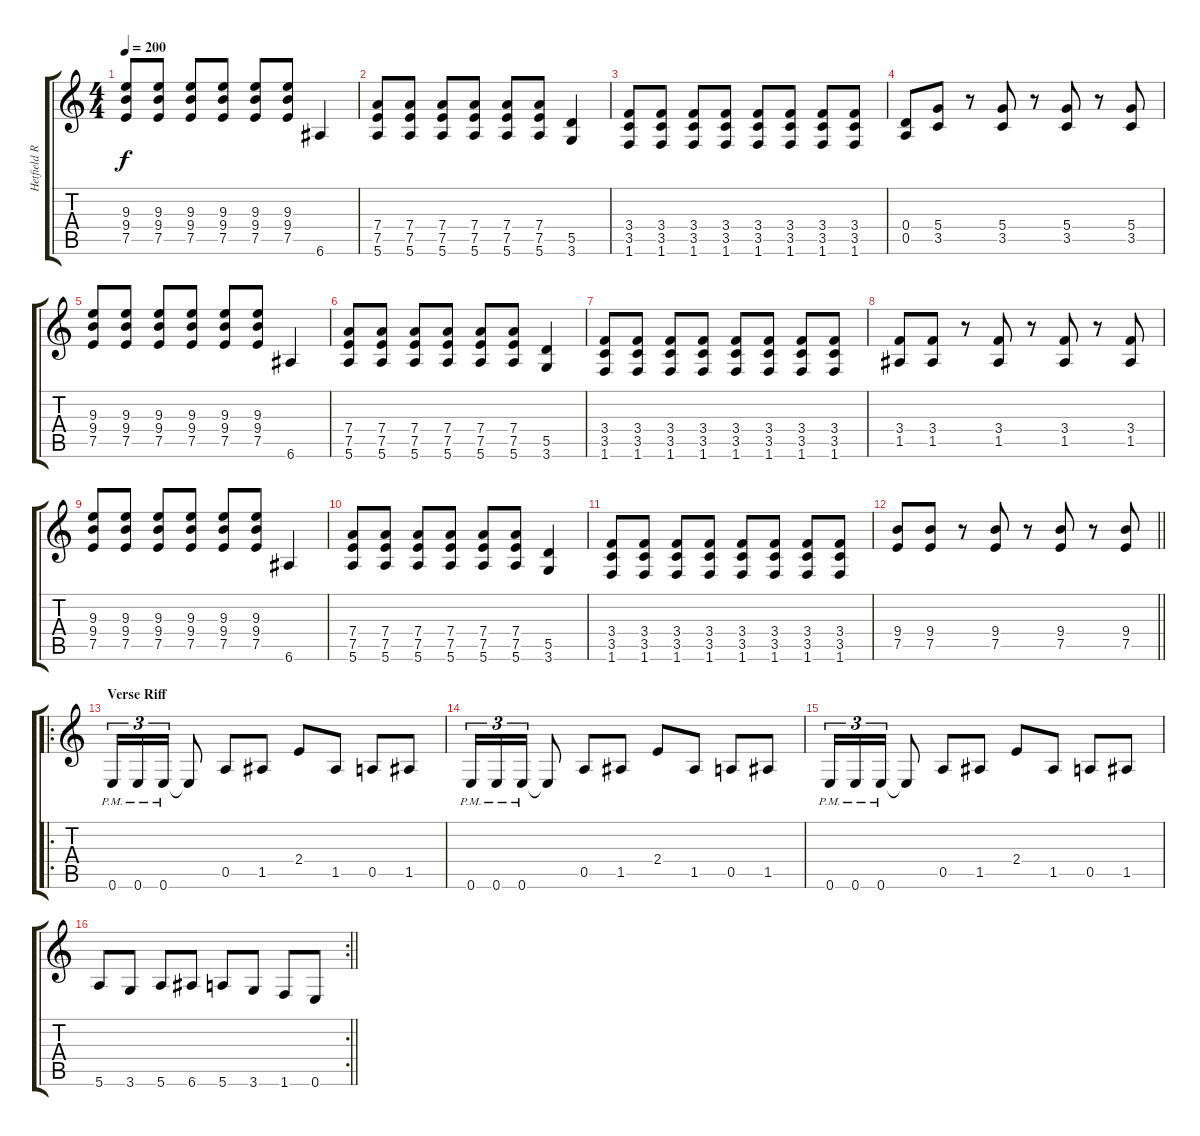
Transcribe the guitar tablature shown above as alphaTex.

\track ("Hetfield Rythem" "Hetfield R") {instrument distortionguitar}
\staff {score tabs}
\tuning (E4 B3 G3 D3 A2 E2) {hide}
\ts (4 4)
\tempo 200
\clef g2
\ks c
(9.3 9.4 7.5).8{dy f} (9.3 9.4 7.5).8 (9.3 9.4 7.5).8 (9.3 9.4 7.5).8 (9.3 9.4 7.5).8 (9.3 9.4 7.5).8 6.6.4 |
(7.4 7.5 5.6).8 (7.4 7.5 5.6).8 (7.4 7.5 5.6).8 (7.4 7.5 5.6).8 (7.4 7.5 5.6).8 (7.4 7.5 5.6).8 (5.5 3.6).4 |
(3.4 3.5 1.6).8 (3.4 3.5 1.6).8 (3.4 3.5 1.6).8 (3.4 3.5 1.6).8 (3.4 3.5 1.6).8 (3.4 3.5 1.6).8 (3.4 3.5 1.6).8 (3.4 3.5 1.6).8 |
(0.4 0.5).8 (5.4 3.5).8 r.8 (5.4 3.5).8 r.8 (5.4 3.5).8 r.8 (5.4 3.5).8 |
(9.3 9.4 7.5).8 (9.3 9.4 7.5).8 (9.3 9.4 7.5).8 (9.3 9.4 7.5).8 (9.3 9.4 7.5).8 (9.3 9.4 7.5).8 6.6.4 |
(7.4 7.5 5.6).8 (7.4 7.5 5.6).8 (7.4 7.5 5.6).8 (7.4 7.5 5.6).8 (7.4 7.5 5.6).8 (7.4 7.5 5.6).8 (5.5 3.6).4 |
(3.4 3.5 1.6).8 (3.4 3.5 1.6).8 (3.4 3.5 1.6).8 (3.4 3.5 1.6).8 (3.4 3.5 1.6).8 (3.4 3.5 1.6).8 (3.4 3.5 1.6).8 (3.4 3.5 1.6).8 |
(3.4 1.5).8 (3.4 1.5).8 r.8 (3.4 1.5).8 r.8 (3.4 1.5).8 r.8 (3.4 1.5).8 |
(9.3 9.4 7.5).8 (9.3 9.4 7.5).8 (9.3 9.4 7.5).8 (9.3 9.4 7.5).8 (9.3 9.4 7.5).8 (9.3 9.4 7.5).8 6.6.4 |
(7.4 7.5 5.6).8 (7.4 7.5 5.6).8 (7.4 7.5 5.6).8 (7.4 7.5 5.6).8 (7.4 7.5 5.6).8 (7.4 7.5 5.6).8 (5.5 3.6).4 |
(3.4 3.5 1.6).8 (3.4 3.5 1.6).8 (3.4 3.5 1.6).8 (3.4 3.5 1.6).8 (3.4 3.5 1.6).8 (3.4 3.5 1.6).8 (3.4 3.5 1.6).8 (3.4 3.5 1.6).8 |
\barLineRight lightlight
(9.4 7.5).8 (9.4 7.5).8 r.8 (9.4 7.5).8 r.8 (9.4 7.5).8 r.8 (9.4 7.5).8 |
\ro
\section ("" "Verse Riff")
0.6{pm}.16{tu (3 2)} 0.6{pm}.16{tu (3 2)} 0.6{pm}.16{tu (3 2)} 0.6{t}.8 0.5.8 1.5.8 2.4.8 1.5.8 0.5.8 1.5.8 |
0.6{pm}.16{tu (3 2)} 0.6{pm}.16{tu (3 2)} 0.6{pm}.16{tu (3 2)} 0.6{t}.8 0.5.8 1.5.8 2.4.8 1.5.8 0.5.8 1.5.8 |
0.6{pm}.16{tu (3 2)} 0.6{pm}.16{tu (3 2)} 0.6{pm}.16{tu (3 2)} 0.6{t}.8 0.5.8 1.5.8 2.4.8 1.5.8 0.5.8 1.5.8 |
\rc 2
\barLineRight lightlight
5.6.8 3.6.8 5.6.8 6.6.8 5.6.8 3.6.8 1.6.8 0.6.8
